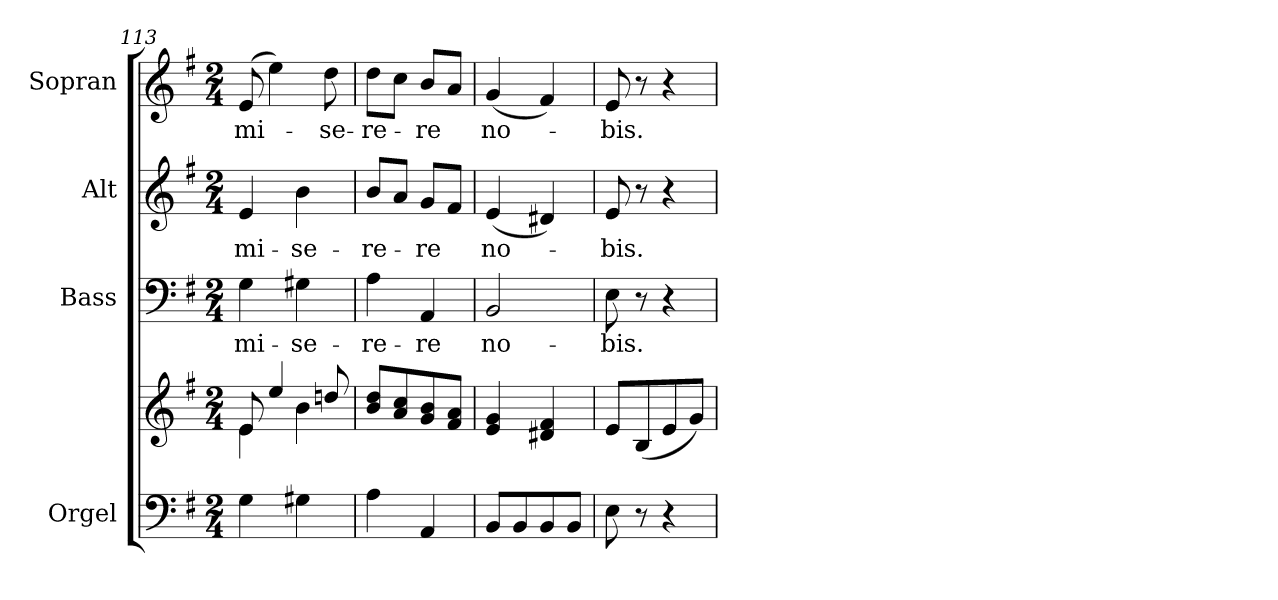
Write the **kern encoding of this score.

**kern	**kern	**kern	**text	**kern	**text	**kern	**text
*part4	*part4	*part3	*part3	*part2	*part2	*part1	*part1
*staff5	*staff4	*staff3	*staff3	*staff2	*staff2	*staff1	*staff1
*I"Orgel	*	*I"Bass	*	*I"Alt	*	*I"Sopran	*
*I'Org.	*	*I'B.	*	*I'A.	*	*I'S.	*
*clefF4	*clefG2	*clefF4	*	*clefG2	*	*clefG2	*
*k[f#]	*k[f#]	*k[f#]	*	*k[f#]	*	*k[f#]	*
*G:	*G:	*G:	*	*G:	*	*G:	*
*M2/4	*M2/4	*M2/4	*	*M2/4	*	*M2/4	*
=113	=113	=113	=113	=113	=113	=113	=113
*	*^	*	*	*	*	*	*
!	!	!	!	!LO:LY:b	!	!LO:LY:b	!	!LO:LY:b
4G\	8e/	4e\	4G\	mi-	4e/	mi-	(8e/	mi-
.	4ee/	.	.	.	.	.	4ee\)	.
!	!	!	!	!LO:LY:b	!	!LO:LY:b	!	!
4G#X\	.	4b\	4G#X\	-se-	4b\	-se-	.	.
!	!	!	!	!	!	!	!	!LO:LY:b
.	8ddn/	.	.	.	.	.	8dd\	-se-
*	*v	*v	*	*	*	*	*	*
!!LO:LB:g=z
=114	=114	=114	=114	=114	=114	=114	=114
!	!	!	!LO:LY:b	!	!LO:LY:b	!	!LO:LY:b
4A\	8b/ 8dd/L	4A\	-re-	8b/L	-re-	8dd\L	-re-
.	8a/ 8cc/	.	.	8a/J	.	8cc\J	.
!	!	!	!LO:LY:b	!	!LO:LY:b	!	!LO:LY:b
4AA/	8g/ 8b/	4AA/	-re	8g/L	-re	8b/L	-re
.	8f#/ 8a/J	.	.	8f#/J	.	8a/J	.
=115	=115	=115	=115	=115	=115	=115	=115
!	!	!	!LO:LY:b	!	!LO:LY:b	!	!LO:LY:b
8BB/L	4e/ 4g/	2BB/	no-	(<4e/	no-	(<4g/	no-
8BB/	.	.	.	.	.	.	.
8BB/	4d#X/ 4f#/	.	.	4d#X/)	.	4f#/)	.
8BB/J	.	.	.	.	.	.	.
=116	=116	=116	=116	=116	=116	=116	=116
!	!	!	!LO:LY:b	!	!LO:LY:b	!	!LO:LY:b
8E\	8e/L	8E\	-bis.	8e/	-bis.	8e/	-bis.
8r	(<8B/	8r	.	8r	.	8r	.
4r	8e/	4r	.	4r	.	4r	.
.	8g/J)	.	.	.	.	.	.
=	=	=	=	=	=	=	=
*-	*-	*-	*-	*-	*-	*-	*-
